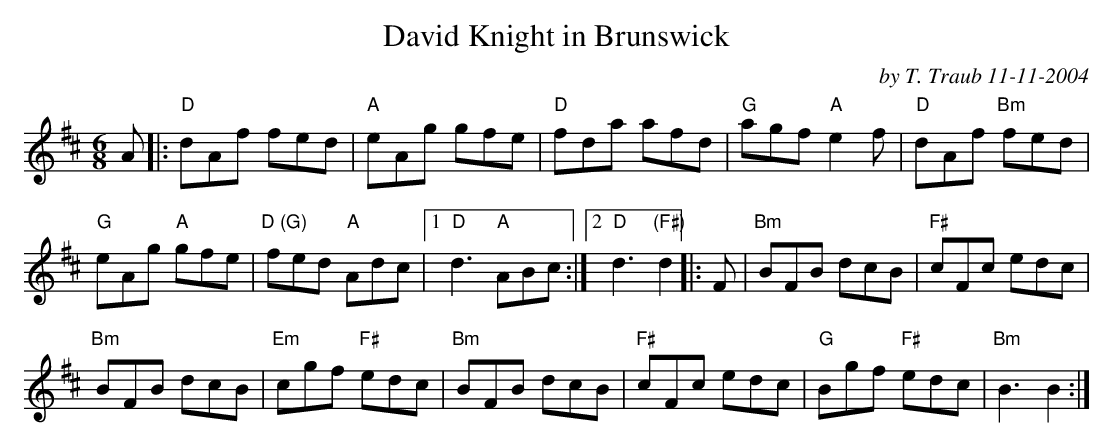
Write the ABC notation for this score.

X:1
T: David Knight in Brunswick
C: by T. Traub 11-11-2004
M: 6/8
L: 1/8
K: D
A |:\
"D"dAf fed | "A"eAg gfe |\
"D"fda afd | "G"agf "A"e2 f |\
"D"dAf "Bm"fed |
"G"eAg "A"gfe | "D (G)"fed "A"Adc |\
[1 "D"d3 "A"ABc :|[2 "D"d3 "(F#)"d2 |: F |\
"Bm"BFB dcB | "F#"cFc edc |
"Bm"BFB dcB | "Em"cgf "F#"edc |\
"Bm"BFB dcB | "F#"cFc edc |\
"G"Bgf "F#" edc | "Bm"B3 B2 :|
